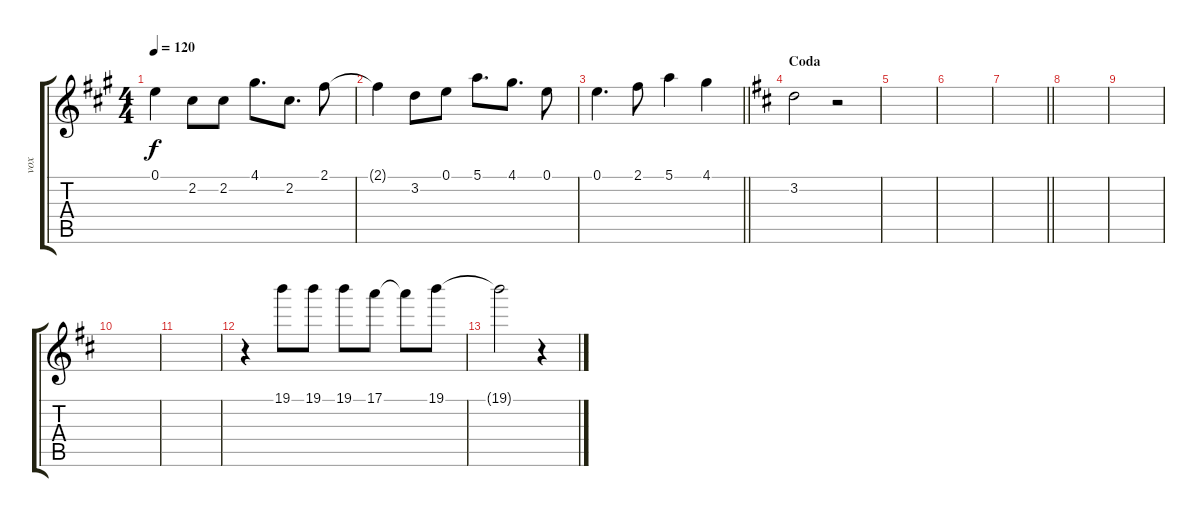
\track ("vox" "vox") {instrument acousticguitarsteel}
\staff {score tabs}
\tuning (E4 B3 G3 D3 A2 E2) {hide}
\ts (4 4)
\tempo 120
\clef g2
\ks f#minor
0.1{t}.4{dy f} 2.2.8 2.2.8 4.1.8{d} 2.2.8{d} 2.1.8 |
2.1{t}.4 3.2.8 0.1.8 5.1.8{d} 4.1.8{d} 0.1.8 |
\barLineRight lightlight
0.1.4{d} 2.1.8 5.1.4 4.1.4 |
\section ("" "Coda")
\ks bminor
3.2.2 r.2 |
|
|
\barLineRight lightlight
|
|
|
|
|
r.4 19.1.8 19.1.8 19.1.8 17.1.8 17.1{t}.8 19.1.8 |
19.1{t}.2 r.4
